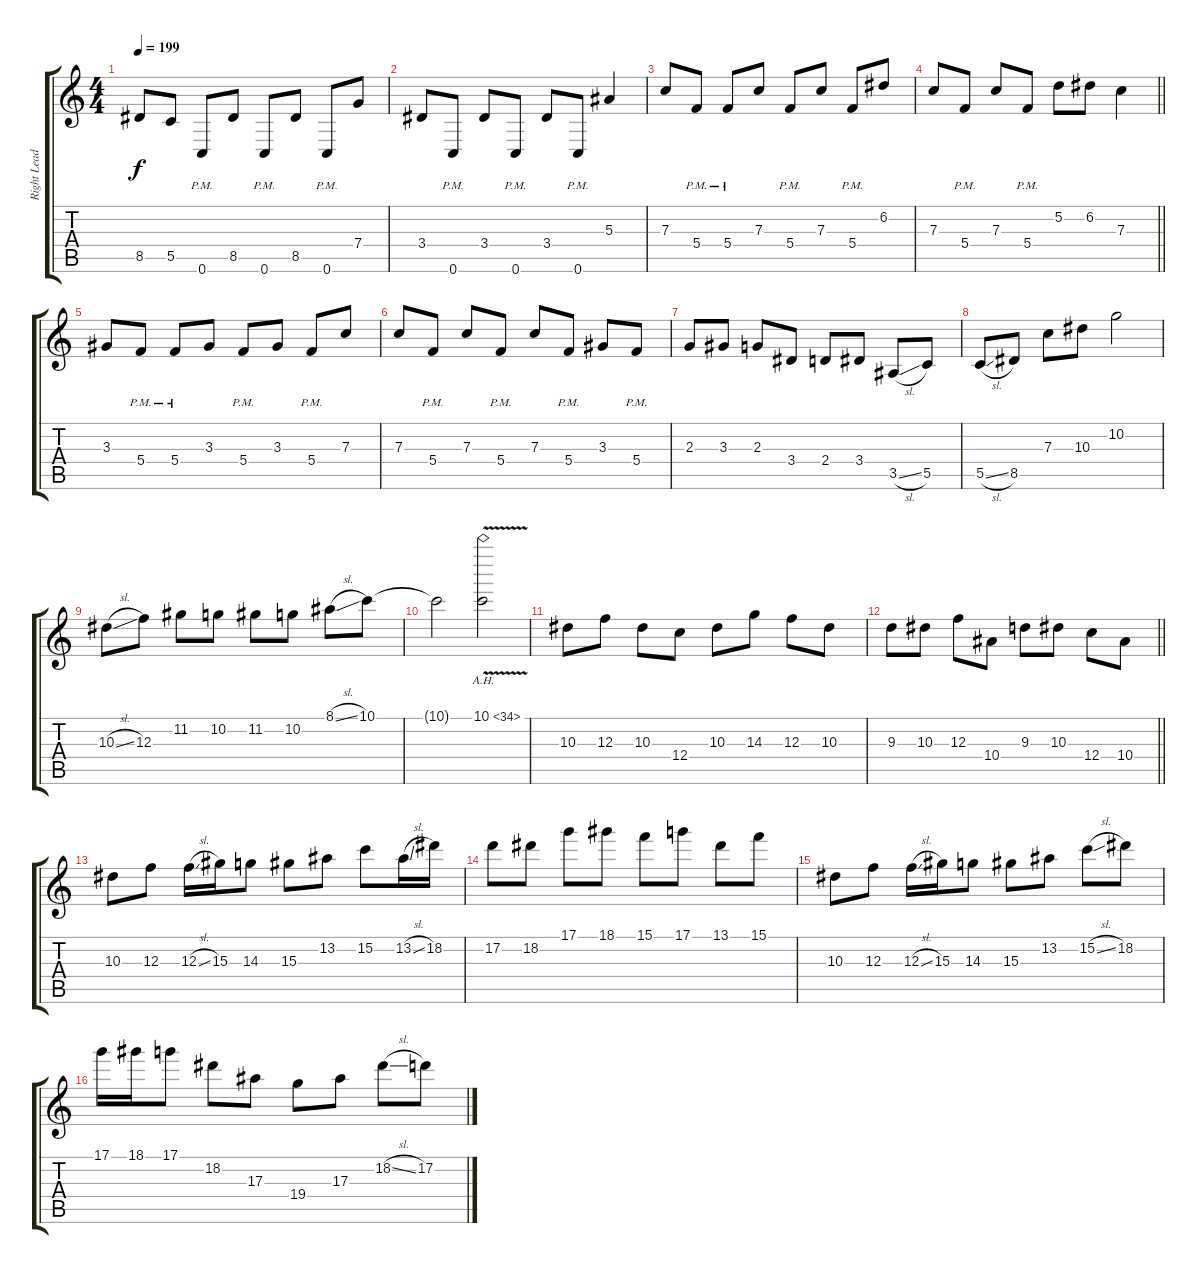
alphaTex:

\track ("Right Lead 1" "Right Lead") {instrument distortionguitar}
\staff {score tabs}
\tuning (D4 A3 F3 C3 G2 C2) {hide}
\ts (4 4)
\tempo 199
\clef g2
\ks c
8.5.8{dy f} 5.5.8 0.6{pm}.8 8.5.8 0.6{pm}.8 8.5.8 0.6{pm}.8 7.4.8 |
3.4.8 0.6{pm}.8 3.4.8 0.6{pm}.8 3.4.8 0.6{pm}.8 5.3.4 |
7.3.8 5.4{pm}.8 5.4{pm}.8 7.3.8 5.4{pm}.8 7.3.8 5.4{pm}.8 6.2.8 |
\barLineRight lightlight
7.3.8 5.4{pm}.8 7.3.8 5.4{pm}.8 5.2.8 6.2.8 7.3.4 |
\section ("" "")
3.3.8 5.4{pm}.8 5.4{pm}.8 3.3.8 5.4{pm}.8 3.3.8 5.4{pm}.8 7.3.8 |
7.3.8 5.4{pm}.8 7.3.8 5.4{pm}.8 7.3.8 5.4{pm}.8 3.3.8 5.4{pm}.8 |
2.3.8 3.3.8 2.3.8 3.4.8 2.4.8 3.4.8 3.5{sl}.8 5.5.8 |
5.5{sl}.8 8.5.8 7.3.8 10.3.8 10.2.2 |
10.3{sl}.8 12.3.8 11.2.8 10.2.8 11.2.8 10.2.8 8.1{sl}.8 10.1.8 |
10.1{t}.2 10.1{ah 24 v}.2 |
10.3.8 12.3.8 10.3.8 12.4.8 10.3.8 14.3.8 12.3.8 10.3.8 |
\barLineRight lightlight
9.3.8 10.3.8 12.3.8 10.4.8 9.3.8 10.3.8 12.4.8 10.4.8 |
\section ("" "")
10.3.8 12.3.8 12.3{sl}.16 15.3.16 14.3.8 15.3.8 13.2.8 15.2.8 13.2{sl}.16 18.2.16 |
17.2.8 18.2.8 17.1.8 18.1.8 15.1.8 17.1.8 13.1.8 15.1.8 |
10.3.8 12.3.8 12.3{sl}.16 15.3.16 14.3.8 15.3.8 13.2.8 15.2{sl}.8 18.2.8 |
17.1.16 18.1.16 17.1.8 18.2.8 17.3.8 19.4.8 17.3.8 18.2{sl}.8 17.2.8
